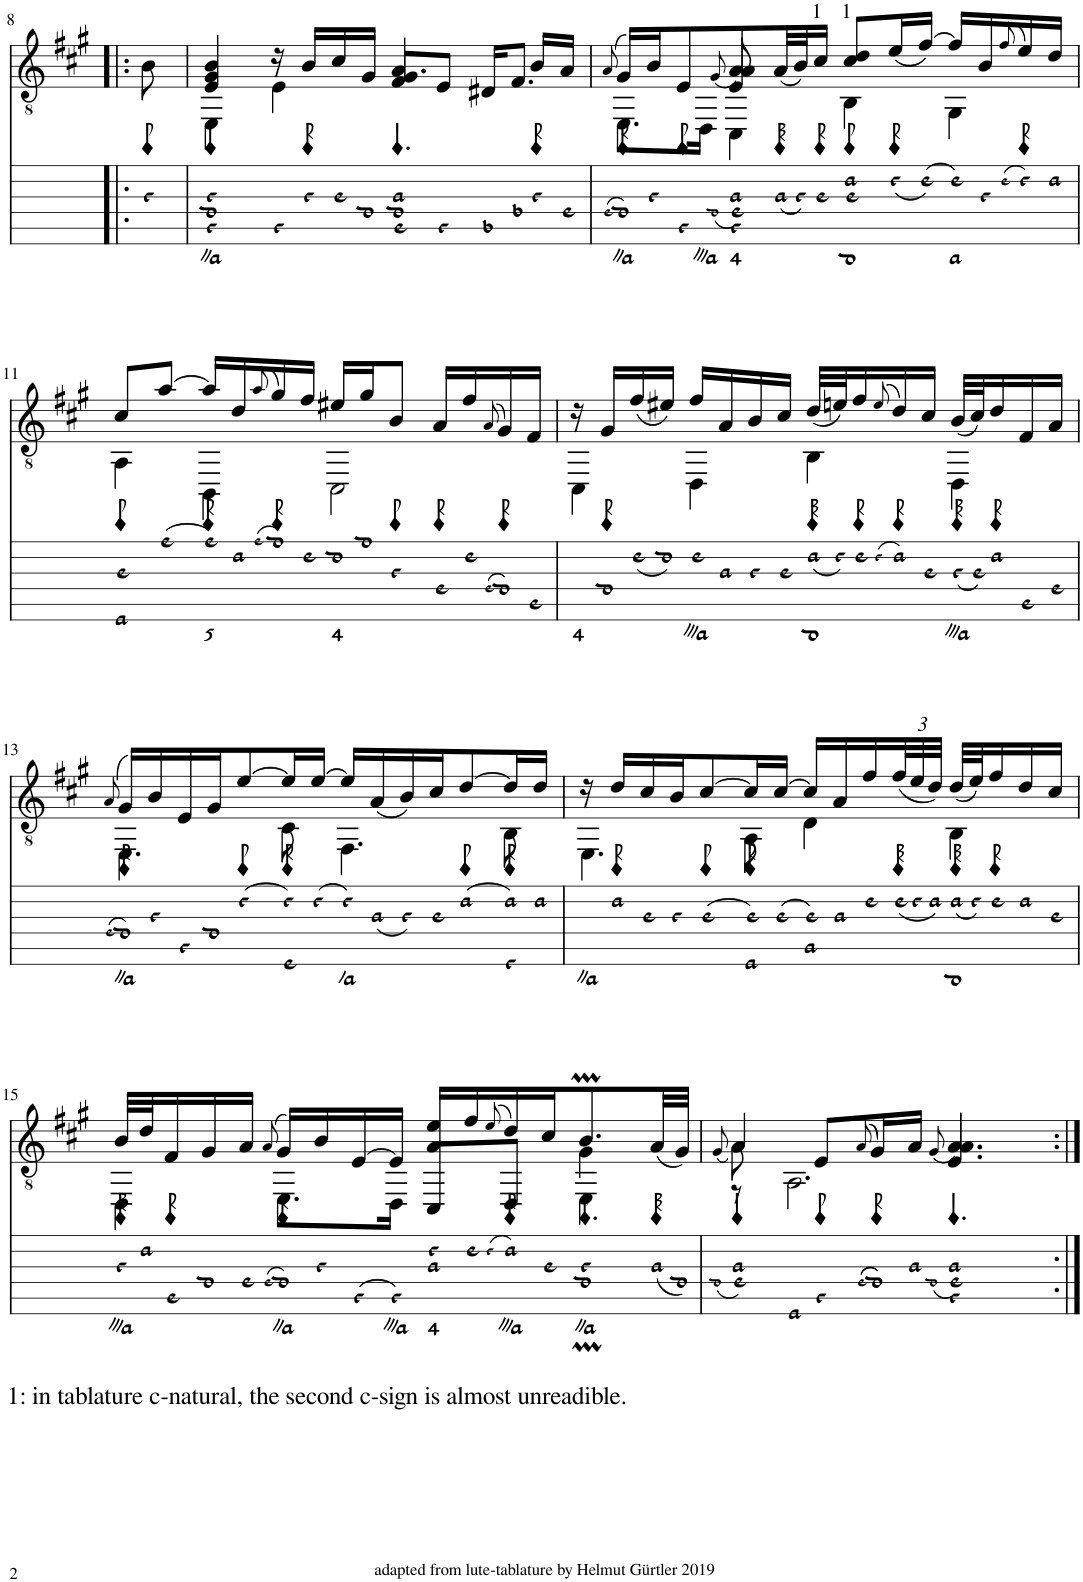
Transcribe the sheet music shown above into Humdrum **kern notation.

**kern	**kern
*part1	*part1
*staff2	*staff1
*I"Laute	*
*I'Lt.	*
!!LO:PB:g=z
*	*clefGv2
*k[f#c#g#]	*k[f#c#g#]
*M2/2	*M2/2
*met(c|)	*met(c|)
=8!|:	=8!|:
8B	8B\
=9	=9
*^	*^
4E 4G# 4B	4EE	4E/ 4G#/ 4B/	4EE\
16r	4E	16r	4E\
16BLL	.	16B/LL	.
16c#	.	16c#/	.
16G#JJ	.	16G#/JJ	.
4.G# 4.A	8F#L	4.G#/ 4.A/	8F#/L
.	8E	.	8E/J
.	16D#XK	.	16D#X/KL
.	8.F#J	.	8.F#/J
16BLL	.	16B/LL	.
16AJJ	.	16A/JJ	.
*v	*v	*	*
*	*v	*v
=10	=10
qA	(8qA/
*^	*^
*	*^	*	*^
16G#LL	4ryy	8.EEL	16G#/LL)	4ryy	8.EE\L
16BJ	.	.	16B/J	.	.
8E	.	.	8E/	.	.
.	.	16DDJk	.	.	16DD\Jk
.	qG#	.	.	(<8qG#/	.
8E\ 8A\	8A	4CC#	8E/ 8A/	8A/)	4CC#\
32ALL	2ryy	.	(<32A/LL	2ryy	.
32BJ	.	.	32B/J)	.	.
!	!	!	!LO:TX:a:t=1	!	!
16c#JJ	.	.	16c#/JJ	.	.
!	!	!	!LO:TX:a:t=1	!	!
8c#\ 8d\L	.	4BB	8c#/ 8d/L	.	4BB\
16eL	.	.	(<16e/L	.	.
[16f#	.	.	[16f#/JJ)	.	.
16f#]	.	4GG#	16f#/LL]	.	4GG#\
16B	.	.	16B/	.	.
qf#	.	.	(8qf#/	.	.
16e	8ryy	.	16e/)	8ryy	.
16dJJ	.	.	16d/JJ	.	.
*	*v	*v	*	*	*
*	*	*	*v	*v
!!LO:LB:g=z
=11	=11	=11	=11
8c#L	4AA	8c#/L	4AA\
[8a	.	[8a/J	.
16aL]	4BBB	16a/LL]	4BBB\
16d	.	16d/	.
qa	.	(8qa/	.
16g#	.	16g#/)	.
16f#JJ	.	16f#/JJ	.
16e#XLL	2CC#	16e#X/LL	2CC#\
16g#J	.	16g#/J	.
8B	.	8B/J	.
16AL	.	16A/LL	.
16f#	.	16f#/	.
qA	.	(8qA/	.
16G#	.	16G#/)	.
16F#JJ	.	16F#/JJ	.
=12	=12	=12	=12
16r	4CC#	16r	4CC#\
16G#LL	.	16G#/LL	.
16f#	.	(<16f#/	.
16e#X	.	16e#X/JJ)	.
16f#	4DD	16f#/LL	4DD\
16A	.	16A/	.
16B	.	16B/	.
16c#JJ	.	16c#/JJ	.
32dLLL	4BB	(<32d/LLL	4BB\
32enJ	.	32en/J)	.
16f#	.	16f#/	.
qe	.	(8qe/	.
16d	.	16d/)	.
16c#	.	16c#/JJ	.
32BL	4DD	(<32B/LLL	4DD\
32c#J	.	32c#/J)	.
16d	.	16d/	.
16F#	.	16F#/	.
16AJJ	.	16A/JJ	.
!!LO:LB:g=z	!!
=13	=13	=13	=13
qA	.	(8qA/	.
16G#LL	4.EE	16G#/LL)	4.EE\
16B	.	16B/	.
16E	.	16E/	.
16G#J	.	16G#/J	.
[8e	.	[8e/	.
16eL]	8C#	16e/L]	8C#\
[16eJJ	.	[16e/JJ	.
16eLL]	4.FF#	16e/LL]	4.FF#\
16A	.	(<16A/	.
16B	.	16B/)	.
16c#J	.	16c#/J	.
[8d	.	[8d/	.
16dL]	8BB	16d/L]	8BB\
16dJJ	.	16d/JJ	.
=14	=14	=14	=14
16r	4.EE	16r	4.EE\
16dLL	.	16d/LL	.
16c#	.	16c#/	.
16BJ	.	16B/J	.
[8c#	.	[8c#/	.
16c#L]	8AA	16c#/L]	8AA\
[16c#JJ	.	[16c#/JJ	.
16c#LL]	4D	16c#/LL]	4D\
16A	.	16A/	.
16f#	.	16f#/	.
*Xbrackettup	*	*Xbrackettup	*
48f#L	.	(<48f#/L	.
48e	.	48e/	.
48d	.	48d/JJJ)	.
32d	4BB	(<32d/LLL	4BB\
32eJ	.	32e/J)	.
16f#	.	16f#/	.
16d	.	16d/	.
16c#JJ	.	16c#/JJ	.
!!LO:LB:g=z
=15	=15	=15	=15
*	*^	*	*^
!LO:TX:b:t=1&colon; in tablature c-natural, the second c-sign is almost unreadible.	!	!	!	!	!
32BLLL	2.ryy	4DD	32B/LLL	2.ryy	4DD\
32dJ	.	.	32d/J	.	.
16F#	.	.	16F#/	.	.
16G#	.	.	16G#/	.	.
16A	.	.	16A/JJ	.	.
qA	.	.	(8qA/	.	.
16G#	.	8.EEL	16G#/LL)	.	8.EE\L
16B	.	.	16B/	.	.
[16E	.	.	[16E/	.	.
16EJJ]	.	16DDJk	16E/JJ]	.	16DD\Jk
16A\ 16e\LL	.	8CC#L	16A/ 16e/LL	.	8CC#/L
16f#	.	.	16f#/	.	.
qe	.	.	(8qe/	.	.
16d	.	8DDJ	16d/)	.	8DD/J
16c#J	.	.	16c#/J	.	.
8.BM	4G#	4EE	8.BM/	4G#\	4EE\
32ALL	.	.	(<32A/LL	.	.
32G#JJJ	.	.	32G#/JJJ)	.	.
=16	=16	=16	=16	=16	=16
.	qG#	.	.	(<8qG#/	.
4A	8A	8r	4A/	8A\)	8r
.	4.ryy	2.AA	.	4.ryy	2.AA\
8EL	.	.	8E/L	.	.
qA	.	.	((8qA/	.	.
16G#L	.	.	16G#/L))	.	.
16AJJ	.	.	16A/JJ	.	.
.	qG#	.	.	(<8qG#/	.
4.E 4.A	4.A	.	4.E/ 4.A/	4.A/)	.
*v	*v	*v	*	*	*
*	*v	*v	*v
=:|!	=:|!
*-	*-
